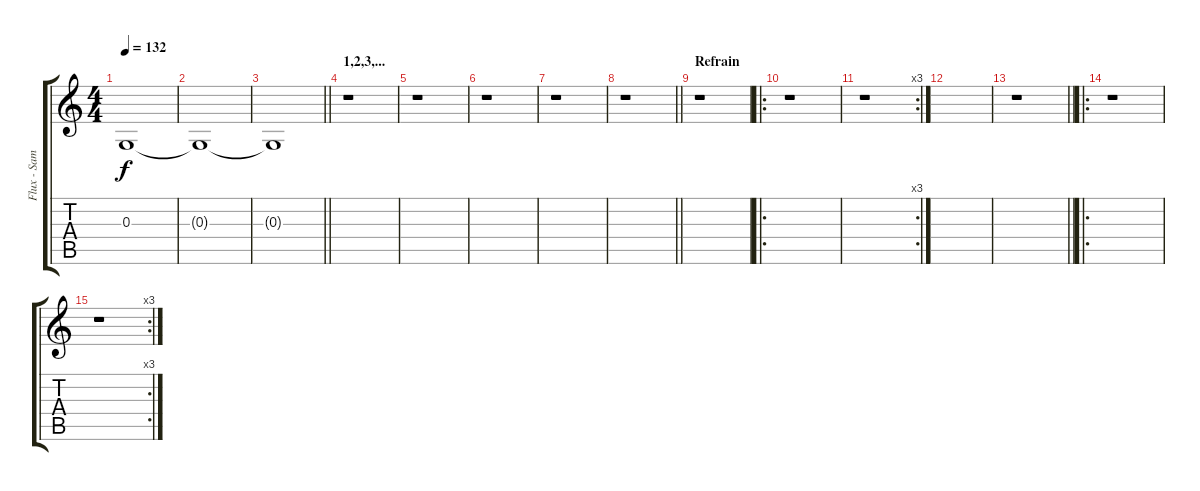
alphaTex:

\track ("Flux - Sampler" "Flux - Sam") {instrument pad8sweep}
\staff {score tabs}
\tuning (E4 B3 G3 D3 A2 E2) {hide}
\ts (4 4)
\tempo 132
\clef g2
\ks c
0.3{t}.1{dy f} |
0.3{t}.1 |
\barLineRight lightlight
0.3{t}.1 |
\section ("" "1,2,3,...")
r.1 |
r.1 |
r.1 |
r.1 |
\barLineRight lightlight
r.1 |
\section ("" "Refrain")
r.1 |
\ro
r.1 |
\rc 3
r.1 |
|
\barLineRight lightlight
r.1 |
\ro
r.1 |
\rc 3
r.1
